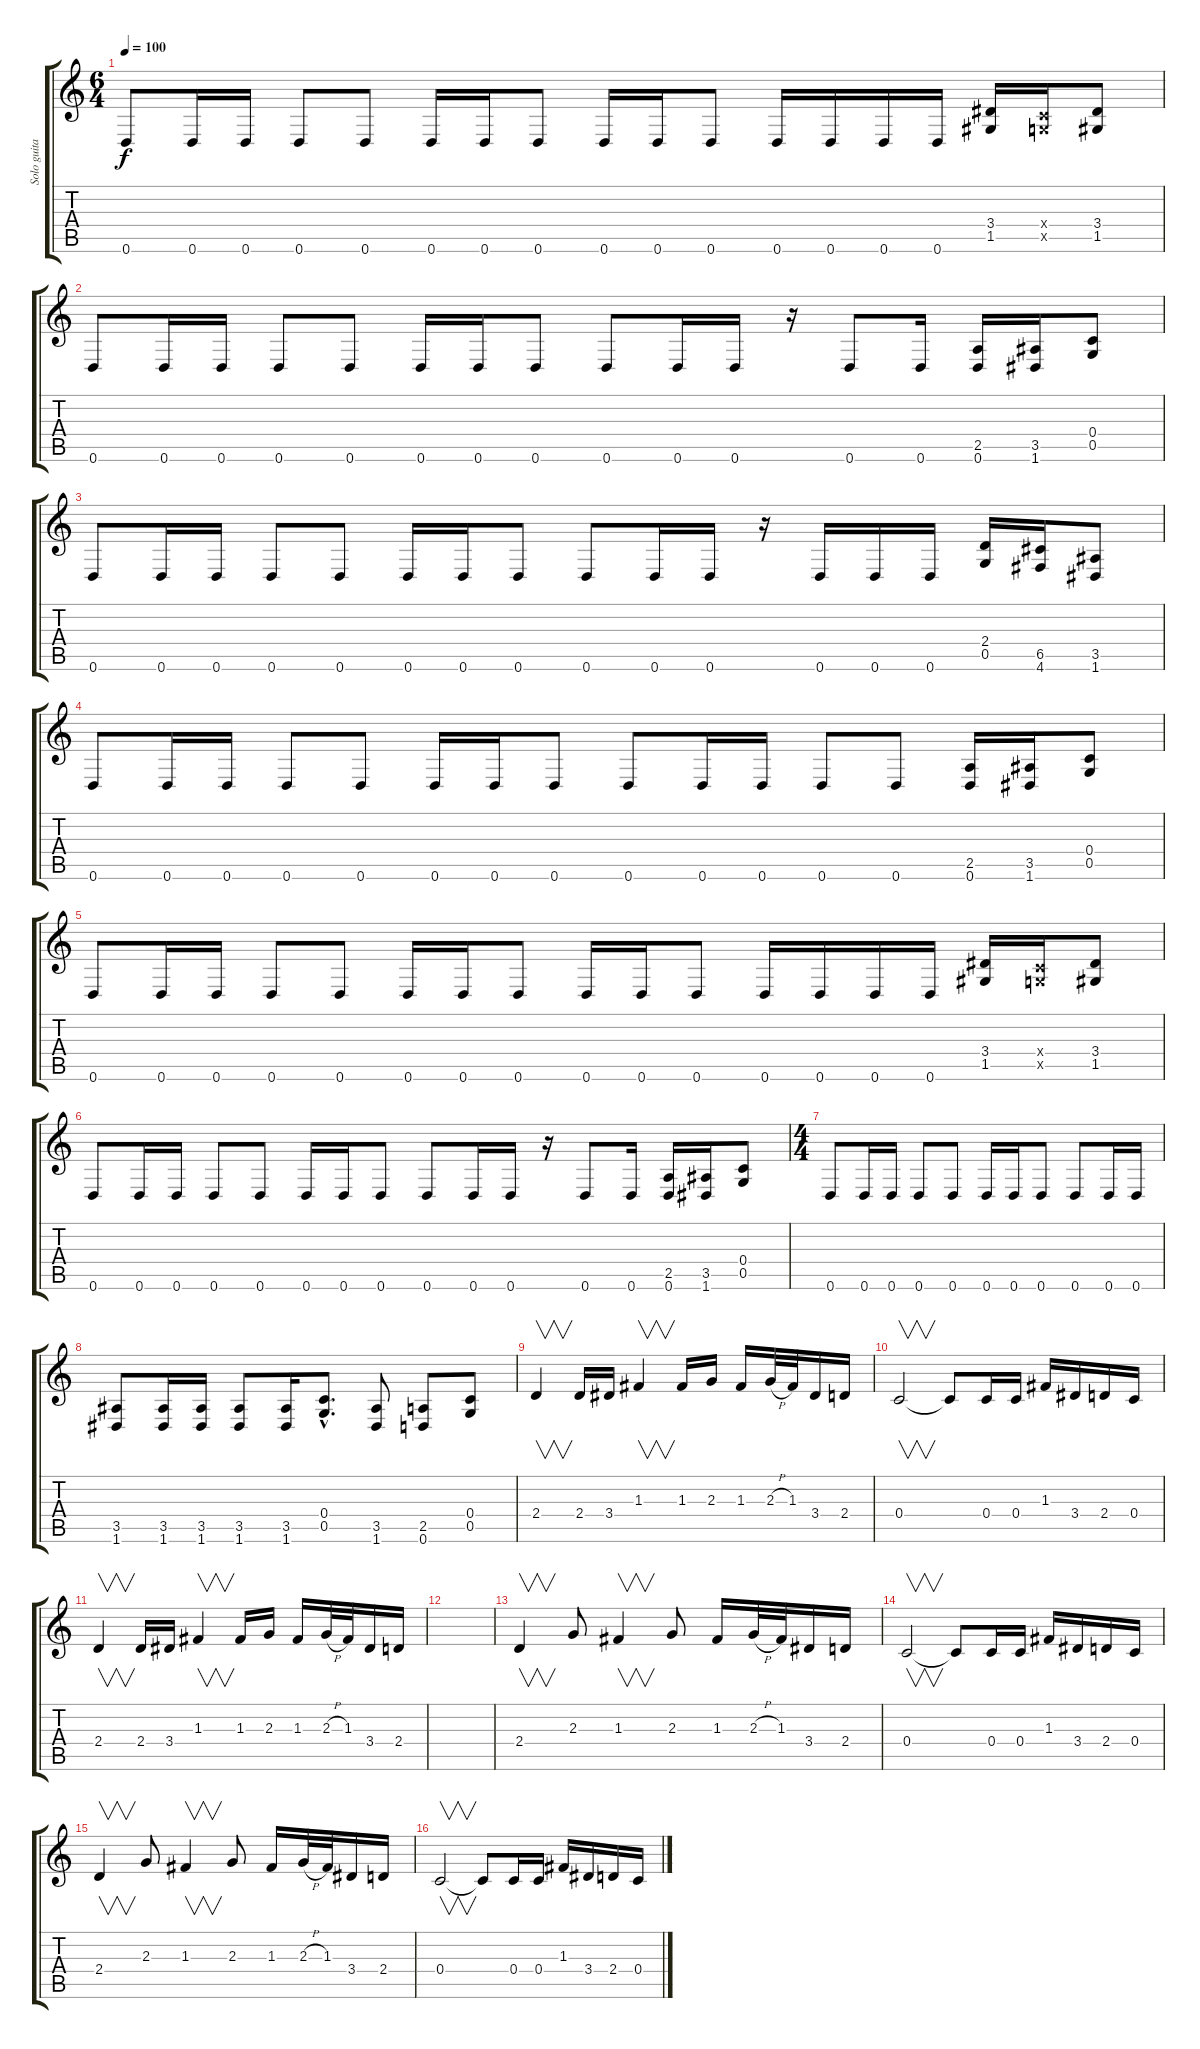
\track ("Solo guitar" "Solo guita") {instrument overdrivenguitar}
\staff {score tabs}
\tuning (D4 A3 F3 C3 G2 D2) {hide}
\ts (6 4)
\tempo 100
\clef g2
\ks c
0.6.8{dy f} 0.6.16 0.6.16 0.6.8 0.6.8 0.6.16 0.6.16 0.6.8 0.6.16 0.6.16 0.6.8 0.6.16 0.6.16 0.6.16 0.6.16 (3.4 1.5).16 (0.4{x} 0.5{x}).16 (3.4 1.5).8 |
0.6.8 0.6.16 0.6.16 0.6.8 0.6.8 0.6.16 0.6.16 0.6.8 0.6.8 0.6.16 0.6.16 r.16 0.6.8 0.6.16 (2.5 0.6).16 (3.5 1.6).16 (0.4 0.5).8 |
0.6.8 0.6.16 0.6.16 0.6.8 0.6.8 0.6.16 0.6.16 0.6.8 0.6.8 0.6.16 0.6.16 r.16 0.6.16 0.6.16 0.6.16 (2.4 0.5).16 (6.5 4.6).16 (3.5 1.6).8 |
0.6.8 0.6.16 0.6.16 0.6.8 0.6.8 0.6.16 0.6.16 0.6.8 0.6.8 0.6.16 0.6.16 0.6.8 0.6.8 (2.5 0.6).16 (3.5 1.6).16 (0.4 0.5).8 |
0.6.8 0.6.16 0.6.16 0.6.8 0.6.8 0.6.16 0.6.16 0.6.8 0.6.16 0.6.16 0.6.8 0.6.16 0.6.16 0.6.16 0.6.16 (3.4 1.5).16 (0.4{x} 0.5{x}).16 (3.4 1.5).8 |
0.6.8 0.6.16 0.6.16 0.6.8 0.6.8 0.6.16 0.6.16 0.6.8 0.6.8 0.6.16 0.6.16 r.16 0.6.8 0.6.16 (2.5 0.6).16 (3.5 1.6).16 (0.4 0.5).8 |
\ts (4 4)
0.6.8 0.6.16 0.6.16 0.6.8 0.6.8 0.6.16 0.6.16 0.6.8 0.6.8 0.6.16 0.6.16 |
(3.5 1.6).8 (3.5 1.6).16 (3.5 1.6).16 (3.5 1.6).8 (3.5 1.6).16 (0.4{hac} 0.5{hac}).8{d} (3.5 1.6).8 (2.5 0.6).8 (0.4 0.5).8 |
2.4.4{v volume 16} 2.4.16 3.4.16 1.3.4{v} 1.3.16 2.3.16 1.3.16 2.3{h}.32 1.3.32 3.4.16 2.4.16 |
0.4.2{v} 0.4{t}.8 0.4.16 0.4.16 1.3.16 3.4.16 2.4.16 0.4.16 |
2.4.4{v instrument guitarharmonics} 2.4.16{instrument distortionguitar} 3.4.16 1.3.4{v} 1.3.16 2.3.16 1.3.16 2.3{h}.32 1.3.32 3.4.16 2.4.16 |
|
2.4.4{v} 2.3.8 1.3.4{v instrument guitarharmonics} 2.3.8{instrument distortionguitar} 1.3.16 2.3{h}.32 1.3.32 3.4.16 2.4.16 |
0.4.2{v} 0.4{t}.8 0.4.16 0.4.16 1.3.16 3.4.16 2.4.16 0.4.16 |
2.4.4{v} 2.3.8 1.3.4{v instrument guitarharmonics} 2.3.8{instrument distortionguitar} 1.3.16 2.3{h}.32 1.3.32 3.4.16 2.4.16 |
0.4.2{v} 0.4{t}.8 0.4.16 0.4.16 1.3.16 3.4.16 2.4.16 0.4.16{instrument guitarharmonics}
